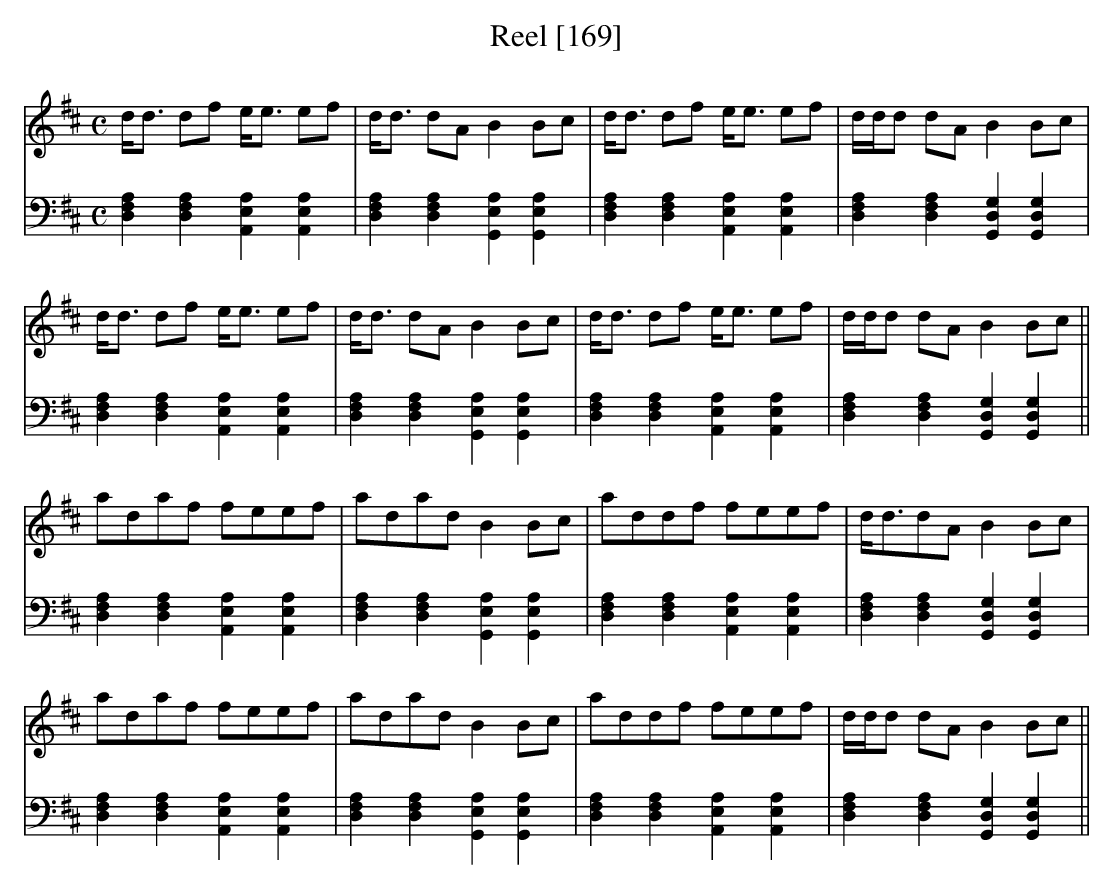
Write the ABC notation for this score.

X:1
T:Reel [169]
M:C
L:1/8
K:D
V:1
d<d df e><e ef|d<d dA B2 Bc|d<d df e<e ef|d/d/d dA B2 Bc|
d<d df e<e ef|d<d dA B2 Bc|d<d df e<e ef |d/d/d dA B2 Bc||
adaf feef|adad B2 Bc|addf feef|d<ddA B2 Bc|
adaf feef|adad B2 Bc|addf feef|d/d/d dA B2 Bc||
V:2 clef = bass
[D,2F,2A,2][D,2F,2A,2][A,,2E,2A,2][A,,2E,2A,2]|[D,2F,2A,2][D,2F,2A,2][G,,2E,2A,2][G,,2E,2A,2]|[D,2F,2A,2][D,2F,2A,2][A,,2E,2A,2][A,,2E,2A,2]|[D,2F,2A,2][D,2F,2A,2][G,,2D,2G,2][G,,2D,2G,2]|
[D,2F,2A,2][D,2F,2A,2][A,,2E,2A,2][A,,2E,2A,2]|[D,2F,2A,2][D,2F,2A,2][G,,2E,2A,2][G,,2E,2A,2]|[D,2F,2A,2][D,2F,2A,2][A,,2E,2A,2][A,,2E,2A,2]|[D,2F,2A,2][D,2F,2A,2][G,,2D,2G,2][G,,2D,2G,2]||
[D,2F,2A,2][D,2F,2A,2][A,,2E,2A,2][A,,2E,2A,2]|[D,2F,2A,2][D,2F,2A,2][G,,2E,2A,2][G,,2E,2A,2]|[D,2F,2A,2][D,2F,2A,2][A,,2E,2A,2][A,,2E,2A,2]|[D,2F,2A,2][D,2F,2A,2][G,,2D,2G,2][G,,2D,2G,2]|
[D,2F,2A,2][D,2F,2A,2][A,,2E,2A,2][A,,2E,2A,2]|[D,2F,2A,2][D,2F,2A,2][G,,2E,2A,2][G,,2E,2A,2]|[D,2F,2A,2][D,2F,2A,2][A,,2E,2A,2][A,,2E,2A,2]|[D,2F,2A,2][D,2F,2A,2][G,,2D,2G,2][G,,2D,2G,2]||
